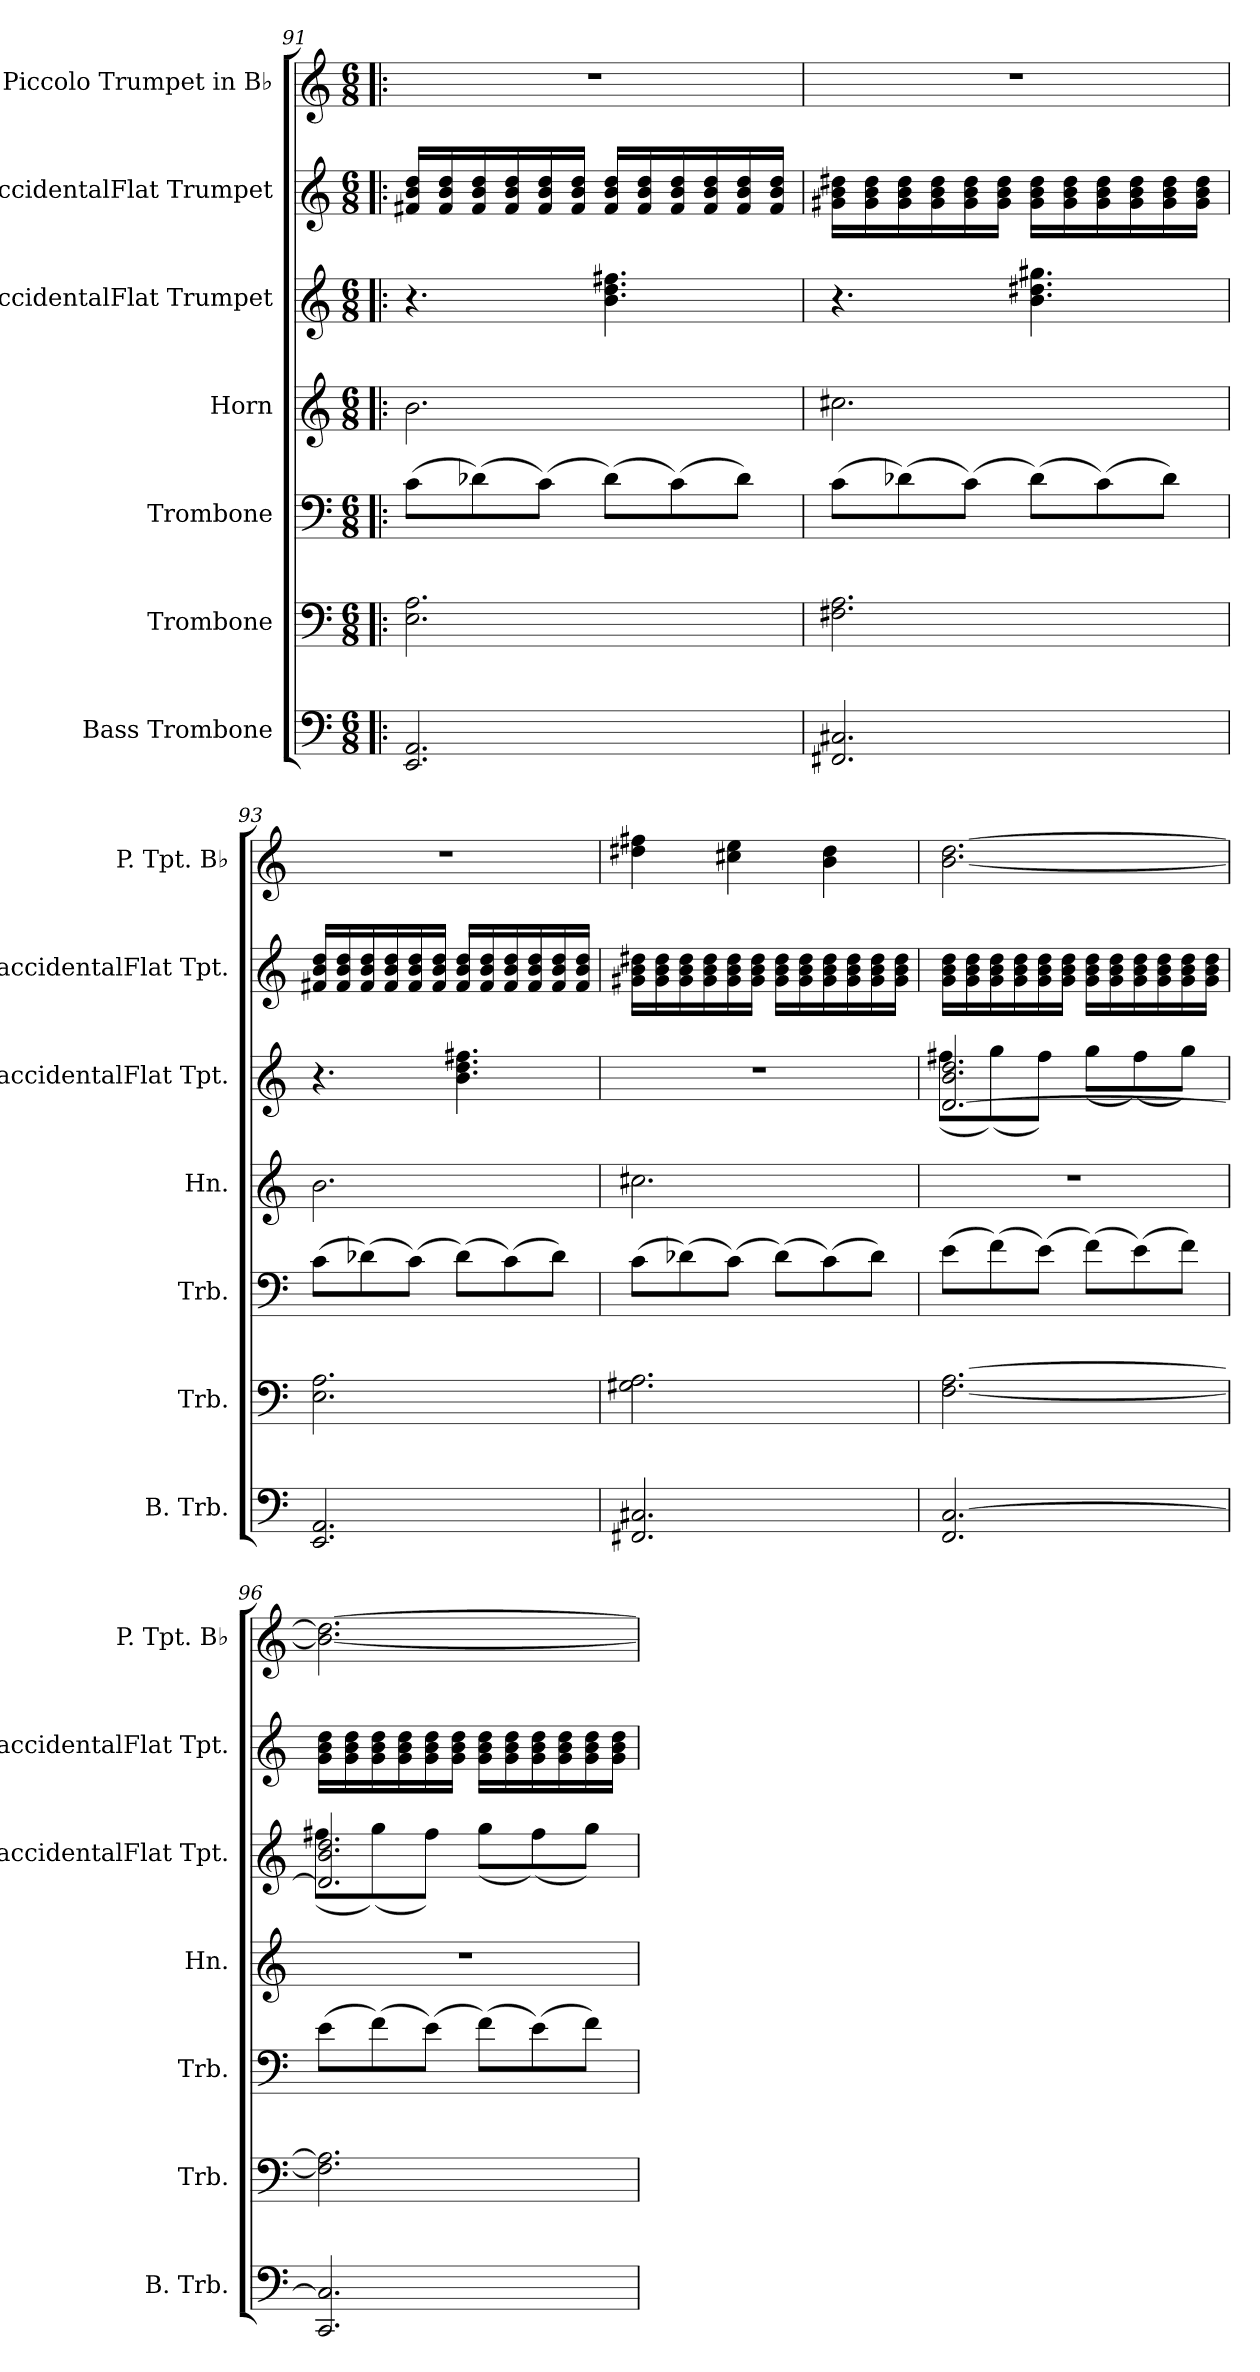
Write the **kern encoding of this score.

**kern	**kern	**kern	**kern	**kern	**kern	**kern
*part7	*part6	*part5	*part4	*part3	*part2	*part1
*staff7	*staff6	*staff5	*staff4	*staff3	*staff2	*staff1
*I"Bass Trombone	*I"Trombone	*I"Trombone	*I"Horn	*I"BaccidentalFlat Trumpet	*I"BaccidentalFlat Trumpet	*I"Piccolo Trumpet in B♭
*I'B. Trb.	*I'Trb.	*I'Trb.	*I'Hn.	*I'BaccidentalFlat Tpt.	*I'BaccidentalFlat Tpt.	*I'P. Tpt. B♭
!!LO:PB:g=z
*clefF4	*clefF4	*clefF4	*clefG2	*clefG2	*clefG2	*clefG2
*	*	*	*ITrd4c7	*ITrd1c2	*ITrd1c2	*ITrd-6c-10
*k[]	*k[]	*k[]	*k[b-]	*k[b-e-]	*k[b-e-]	*k[b-e-]
*M6/8	*M6/8	*M6/8	*M6/8	*M6/8	*M6/8	*M6/8
=91!|:	=91!|:	=91!|:	=91!|:	=91!|:	=91!|:	=91!|:
2.EE/ 2.AA/	2.E\ 2.A\	(8c\L	2.e\	4.r	16en/ 16a/ 16cc/LL	2.r
.	.	.	.	.	16e/ 16a/ 16cc/	.
.	.	(8d-X\)	.	.	16e/ 16a/ 16cc/	.
.	.	.	.	.	16e/ 16a/ 16cc/	.
.	.	(8c\J)	.	.	16e/ 16a/ 16cc/	.
.	.	.	.	.	16e/ 16a/ 16cc/JJ	.
.	.	(8d-\L)	.	4.a\ 4.cc\ 4.een\	16e/ 16a/ 16cc/LL	.
.	.	.	.	.	16e/ 16a/ 16cc/	.
.	.	(8c\)	.	.	16e/ 16a/ 16cc/	.
.	.	.	.	.	16e/ 16a/ 16cc/	.
.	.	8d-\J)	.	.	16e/ 16a/ 16cc/	.
.	.	.	.	.	16e/ 16a/ 16cc/JJ	.
=92	=92	=92	=92	=92	=92	=92
2.FF#X/ 2.C#X/	2.F#X\ 2.A\	(8c\L	2.f#X\	4.r	16f#X\ 16a\ 16cc#X\LL	2.r
.	.	.	.	.	16f#\ 16a\ 16cc#\	.
.	.	(8d-X\)	.	.	16f#\ 16a\ 16cc#\	.
.	.	.	.	.	16f#\ 16a\ 16cc#\	.
.	.	(8c\J)	.	.	16f#\ 16a\ 16cc#\	.
.	.	.	.	.	16f#\ 16a\ 16cc#\JJ	.
.	.	(8d-\L)	.	4.a\ 4.cc#X\ 4.ff#X\	16f#\ 16a\ 16cc#\LL	.
.	.	.	.	.	16f#\ 16a\ 16cc#\	.
.	.	(8c\)	.	.	16f#\ 16a\ 16cc#\	.
.	.	.	.	.	16f#\ 16a\ 16cc#\	.
.	.	8d-\J)	.	.	16f#\ 16a\ 16cc#\	.
.	.	.	.	.	16f#\ 16a\ 16cc#\JJ	.
=93	=93	=93	=93	=93	=93	=93
2.EE/ 2.AA/	2.E\ 2.A\	(8c\L	2.e\	4.r	16en/ 16a/ 16cc/LL	2.r
.	.	.	.	.	16e/ 16a/ 16cc/	.
.	.	(8d-X\)	.	.	16e/ 16a/ 16cc/	.
.	.	.	.	.	16e/ 16a/ 16cc/	.
.	.	(8c\J)	.	.	16e/ 16a/ 16cc/	.
.	.	.	.	.	16e/ 16a/ 16cc/JJ	.
.	.	(8d-\L)	.	4.a\ 4.cc\ 4.een\	16e/ 16a/ 16cc/LL	.
.	.	.	.	.	16e/ 16a/ 16cc/	.
.	.	(8c\)	.	.	16e/ 16a/ 16cc/	.
.	.	.	.	.	16e/ 16a/ 16cc/	.
.	.	8d-\J)	.	.	16e/ 16a/ 16cc/	.
.	.	.	.	.	16e/ 16a/ 16cc/JJ	.
!!LO:LB:g=z
=94	=94	=94	=94	=94	=94	=94
2.FF#X/ 2.C#X/	2.G#X\ 2.A\	(8c\L	2.f#X\	2.r	16f#X\ 16a\ 16cc#X\LL	4ccc#X\ 4eeen\
.	.	.	.	.	16f#\ 16a\ 16cc#\	.
.	.	(8d-X\)	.	.	16f#\ 16a\ 16cc#\	.
.	.	.	.	.	16f#\ 16a\ 16cc#\	.
.	.	(8c\J)	.	.	16f#\ 16a\ 16cc#\	4bbn\ 4ddd\
.	.	.	.	.	16f#\ 16a\ 16cc#\JJ	.
.	.	(8d-\L)	.	.	16f#\ 16a\ 16cc#\LL	.
.	.	.	.	.	16f#\ 16a\ 16cc#\	.
.	.	(8c\)	.	.	16f#\ 16a\ 16cc#\	4aa\ 4ccc#\
.	.	.	.	.	16f#\ 16a\ 16cc#\	.
.	.	8d-\J)	.	.	16f#\ 16a\ 16cc#\	.
.	.	.	.	.	16f#\ 16a\ 16cc#\JJ	.
=95	=95	=95	=95	=95	=95	=95
*	*	*	*	*^	*	*
2.FF/ [2.C/	[2.F\ [2.A\	(8e\L	2.r	[2.c/ 2.a/ 2.cc/	(8een\L	16f\ 16a\ 16cc\LL	[2.aa\ [2.ccc\
.	.	.	.	.	.	16f\ 16a\ 16cc\	.
.	.	(8f\)	.	.	(8ff\)	16f\ 16a\ 16cc\	.
.	.	.	.	.	.	16f\ 16a\ 16cc\	.
.	.	(8e\J)	.	.	8ee\J)	16f\ 16a\ 16cc\	.
.	.	.	.	.	.	16f\ 16a\ 16cc\JJ	.
.	.	(8f\L)	.	.	(8ff\L	16f\ 16a\ 16cc\LL	.
.	.	.	.	.	.	16f\ 16a\ 16cc\	.
.	.	(8e\)	.	.	(8ee\)	16f\ 16a\ 16cc\	.
.	.	.	.	.	.	16f\ 16a\ 16cc\	.
.	.	8f\J)	.	.	8ff\J)	16f\ 16a\ 16cc\	.
.	.	.	.	.	.	16f\ 16a\ 16cc\JJ	.
=96	=96	=96	=96	=96	=96	=96	=96
2.CC/ 2.C/]	2.F\] 2.A\]	(8e\L	2.r	2.c/] 2.a/ 2.cc/	(8een\L	16f\ 16a\ 16cc\LL	2.aa\_ 2.ccc\_
.	.	.	.	.	.	16f\ 16a\ 16cc\	.
.	.	(8f\)	.	.	(8ff\)	16f\ 16a\ 16cc\	.
.	.	.	.	.	.	16f\ 16a\ 16cc\	.
.	.	(8e\J)	.	.	8ee\J)	16f\ 16a\ 16cc\	.
.	.	.	.	.	.	16f\ 16a\ 16cc\JJ	.
.	.	(8f\L)	.	.	(8ff\L	16f\ 16a\ 16cc\LL	.
.	.	.	.	.	.	16f\ 16a\ 16cc\	.
.	.	(8e\)	.	.	(8ee\)	16f\ 16a\ 16cc\	.
.	.	.	.	.	.	16f\ 16a\ 16cc\	.
.	.	8f\J)	.	.	8ff\J)	16f\ 16a\ 16cc\	.
.	.	.	.	.	.	16f\ 16a\ 16cc\JJ	.
*	*	*	*	*v	*v	*	*
=	=	=	=	=	=	=
*-	*-	*-	*-	*-	*-	*-
